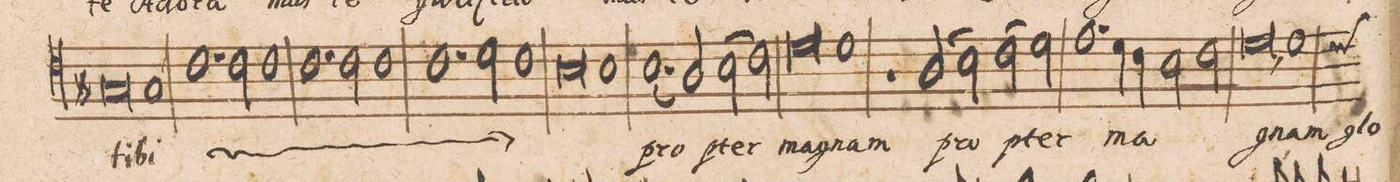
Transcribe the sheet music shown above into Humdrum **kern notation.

**kern	**text
*I"[Tenor II]	*
*clefC4	*
*k[]	*
*met(C|)	*
*M3/1	*
0G#X	ti-
1G#	-bi
=15-	=15-
*	*ij
1.c	Gra-
2c\	-ti-
1c	-as
=16-	=16-
1.c	gra-
2c\	-ti-
1c	-as
=17-	=17-
1.c	a-
2d\	-gi-
1c	-mus
=18-	=18-
0B	ti-
1B	-bi
*	*Xij
=19-	=19-
(<1.B	pro-
2A/)	.
(2B\	-pter
2c\)	.
=20-	=20-
0d	ma-
1d	-gnam
=21-	=21-
1rA	.
(2A/	pro-
2B\)	.
(2c\	-pter
2d\)	.
=22-	=22-
1.e	ma-
4d\	.
4c\	.
2B\	.
2c\	.
=23-	=23-
0d,	-gnam
*custos:c	*
1d	glo-
=24-	=24-
*col	*
*-	*-
